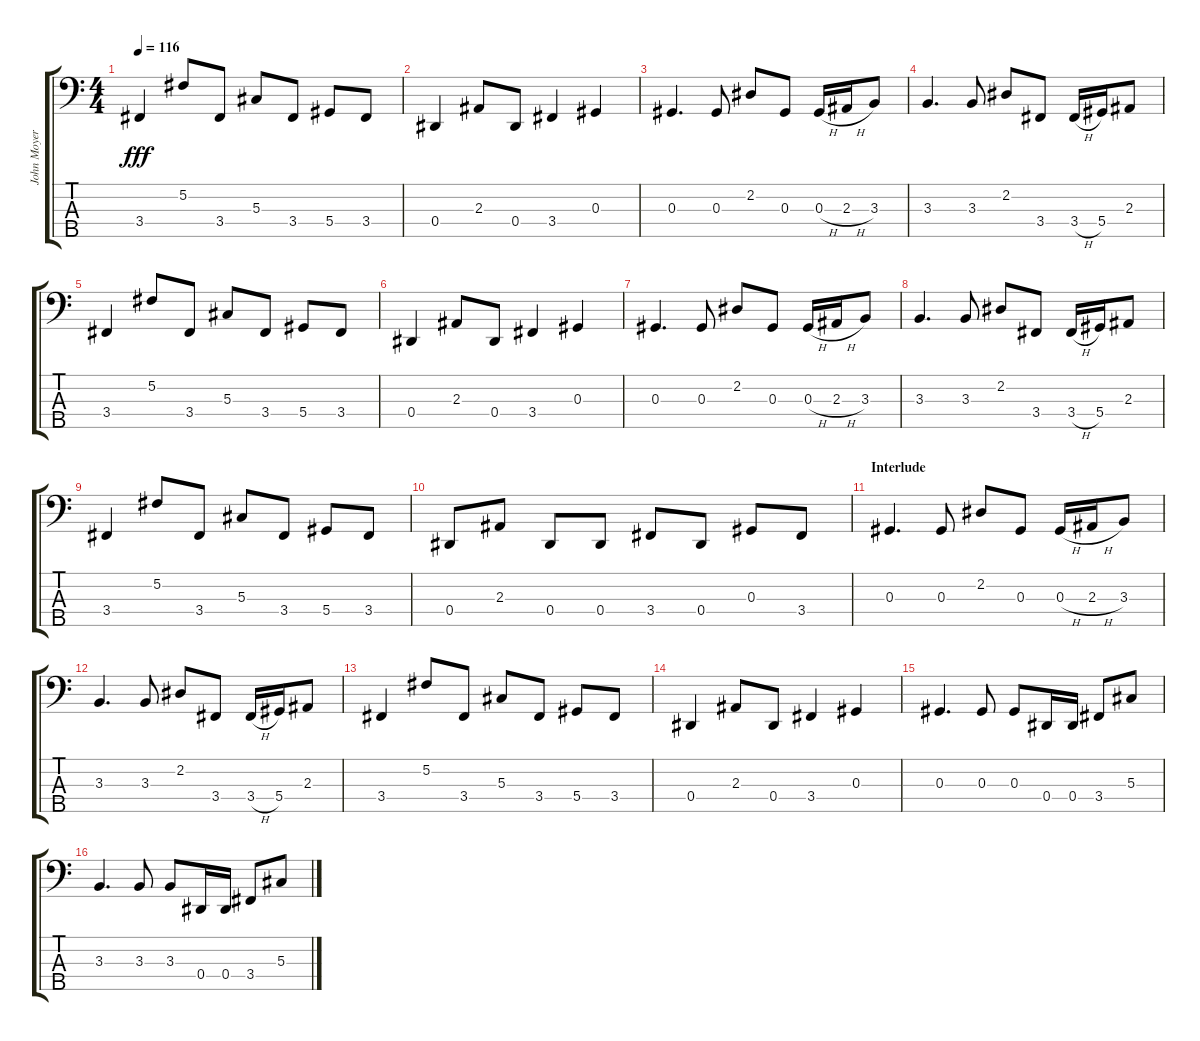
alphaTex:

\track ("John Moyer (Bass)" "John Moyer") {instrument electricbassfinger}
\staff {score tabs}
\tuning (Gb2 Db2 Ab1 Eb1 Bb0) {hide}
\ts (4 4)
\tempo 116
\clef f4
\ks c
3.4.4{dy fff} 5.2.8 3.4.8 5.3.8 3.4.8 5.4.8 3.4.8 |
0.4.4 2.3.8 0.4.8 3.4.4 0.3.4 |
0.3.4{d} 0.3.8 2.2.8 0.3.8 0.3{h}.16 2.3{h}.16 3.3.8 |
3.3.4{d} 3.3.8 2.2.8 3.4.8 3.4{h}.16 5.4.16 2.3.8 |
3.4.4 5.2.8 3.4.8 5.3.8 3.4.8 5.4.8 3.4.8 |
0.4.4 2.3.8 0.4.8 3.4.4 0.3.4 |
0.3.4{d} 0.3.8 2.2.8 0.3.8 0.3{h}.16 2.3{h}.16 3.3.8 |
3.3.4{d} 3.3.8 2.2.8 3.4.8 3.4{h}.16 5.4.16 2.3.8 |
3.4.4 5.2.8 3.4.8 5.3.8 3.4.8 5.4.8 3.4.8 |
0.4.8 2.3.8 0.4.8 0.4.8 3.4.8 0.4.8 0.3.8 3.4.8 |
\section ("" "Interlude")
0.3.4{d} 0.3.8 2.2.8 0.3.8 0.3{h}.16 2.3{h}.16 3.3.8 |
3.3.4{d} 3.3.8 2.2.8 3.4.8 3.4{h}.16 5.4.16 2.3.8 |
3.4.4 5.2.8 3.4.8 5.3.8 3.4.8 5.4.8 3.4.8 |
0.4.4 2.3.8 0.4.8 3.4.4 0.3.4 |
0.3.4{d} 0.3.8 0.3.8 0.4.16 0.4.16 3.4.8 5.3.8 |
3.3.4{d} 3.3.8 3.3.8 0.4.16 0.4.16 3.4.8 5.3.8
